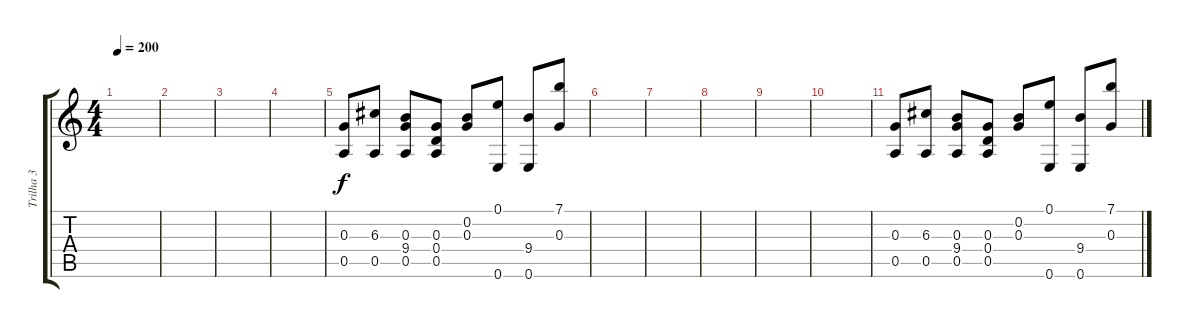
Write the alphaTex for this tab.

\track ("Trilha 3" "Trilha 3") {instrument overdrivenguitar}
\staff {score tabs}
\tuning (E4 B3 G3 D3 A2 E2) {hide}
\ts (4 4)
\tempo 200
\clef g2
\ks c
|
|
|
|
(0.3 0.5).8 (6.3 0.5).8 (0.3 9.4 0.5).8 (0.3 0.4 0.5).8 (0.2 0.3).8 (0.1 0.6).8 (9.4 0.6).8 (7.1 0.3).8 |
|
|
|
|
|
(0.3 0.5).8 (6.3 0.5).8 (0.3 9.4 0.5).8 (0.3 0.4 0.5).8 (0.2 0.3).8 (0.1 0.6).8 (9.4 0.6).8 (7.1 0.3).8
